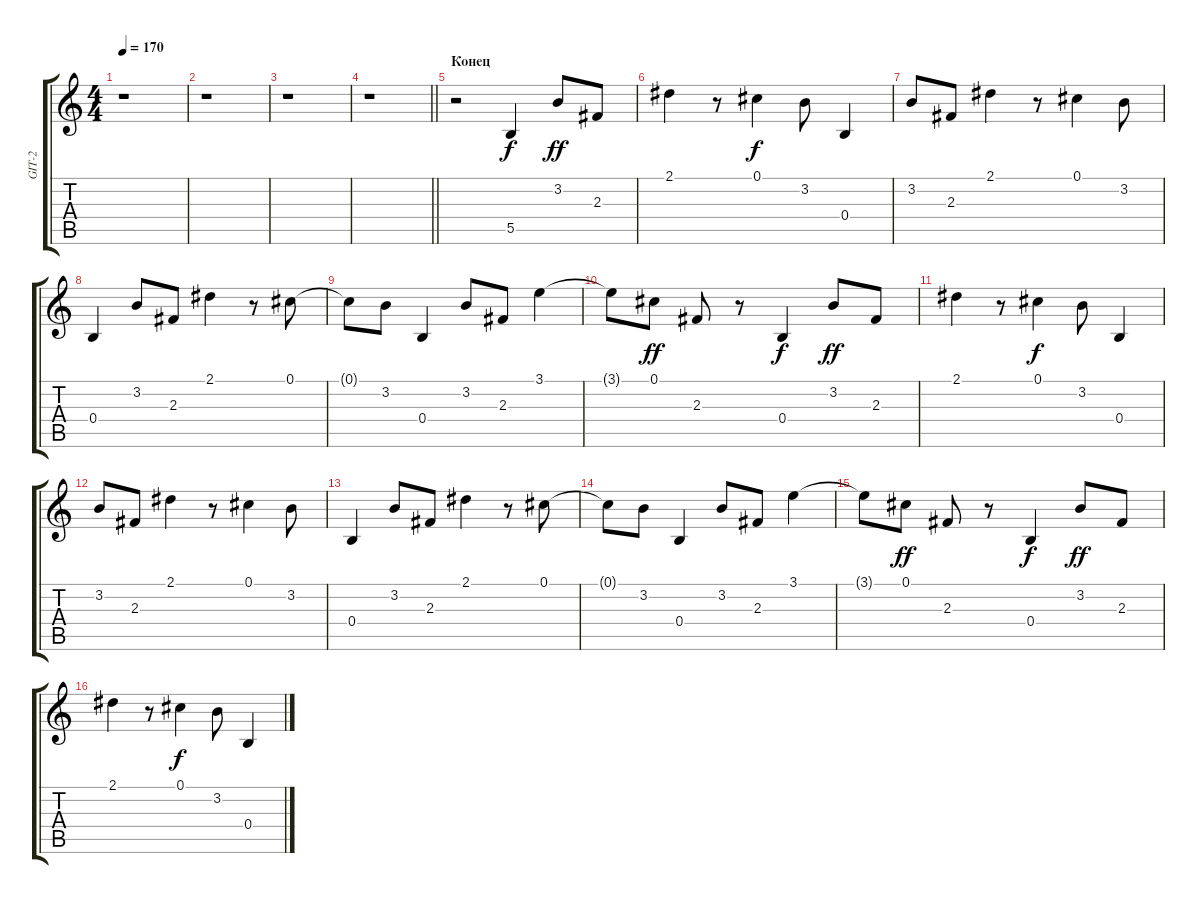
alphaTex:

\track ("GIT-2" "GIT-2") {instrument electricguitarclean}
\staff {score tabs}
\tuning (Db4 Ab3 E3 B2 Gb2 Db2) {hide}
\ts (4 4)
\tempo 170
\clef g2
\ks c
r.1{dy f} |
r.1 |
r.1 |
\barLineRight lightlight
r.1 |
\section ("" "Конец")
r.2 5.5.4 3.2.8{dy ff} 2.3.8 |
2.1.4 r.8 0.1.4{dy f} 3.2.8 0.4.4 |
3.2.8 2.3.8 2.1.4 r.8 0.1.4 3.2.8 |
0.4.4 3.2.8 2.3.8 2.1.4 r.8 0.1.8 |
0.1{t}.8 3.2.8 0.4.4 3.2.8 2.3.8 3.1.4 |
3.1{t}.8 0.1.8{dy ff} 2.3.8 r.8 0.4.4{dy f} 3.2.8{dy ff} 2.3.8 |
2.1.4 r.8 0.1.4{dy f} 3.2.8 0.4.4 |
3.2.8 2.3.8 2.1.4 r.8 0.1.4 3.2.8 |
0.4.4 3.2.8 2.3.8 2.1.4 r.8 0.1.8 |
0.1{t}.8 3.2.8 0.4.4 3.2.8 2.3.8 3.1.4 |
3.1{t}.8 0.1.8{dy ff} 2.3.8 r.8 0.4.4{dy f} 3.2.8{dy ff} 2.3.8 |
2.1.4 r.8 0.1.4{dy f} 3.2.8 0.4.4
